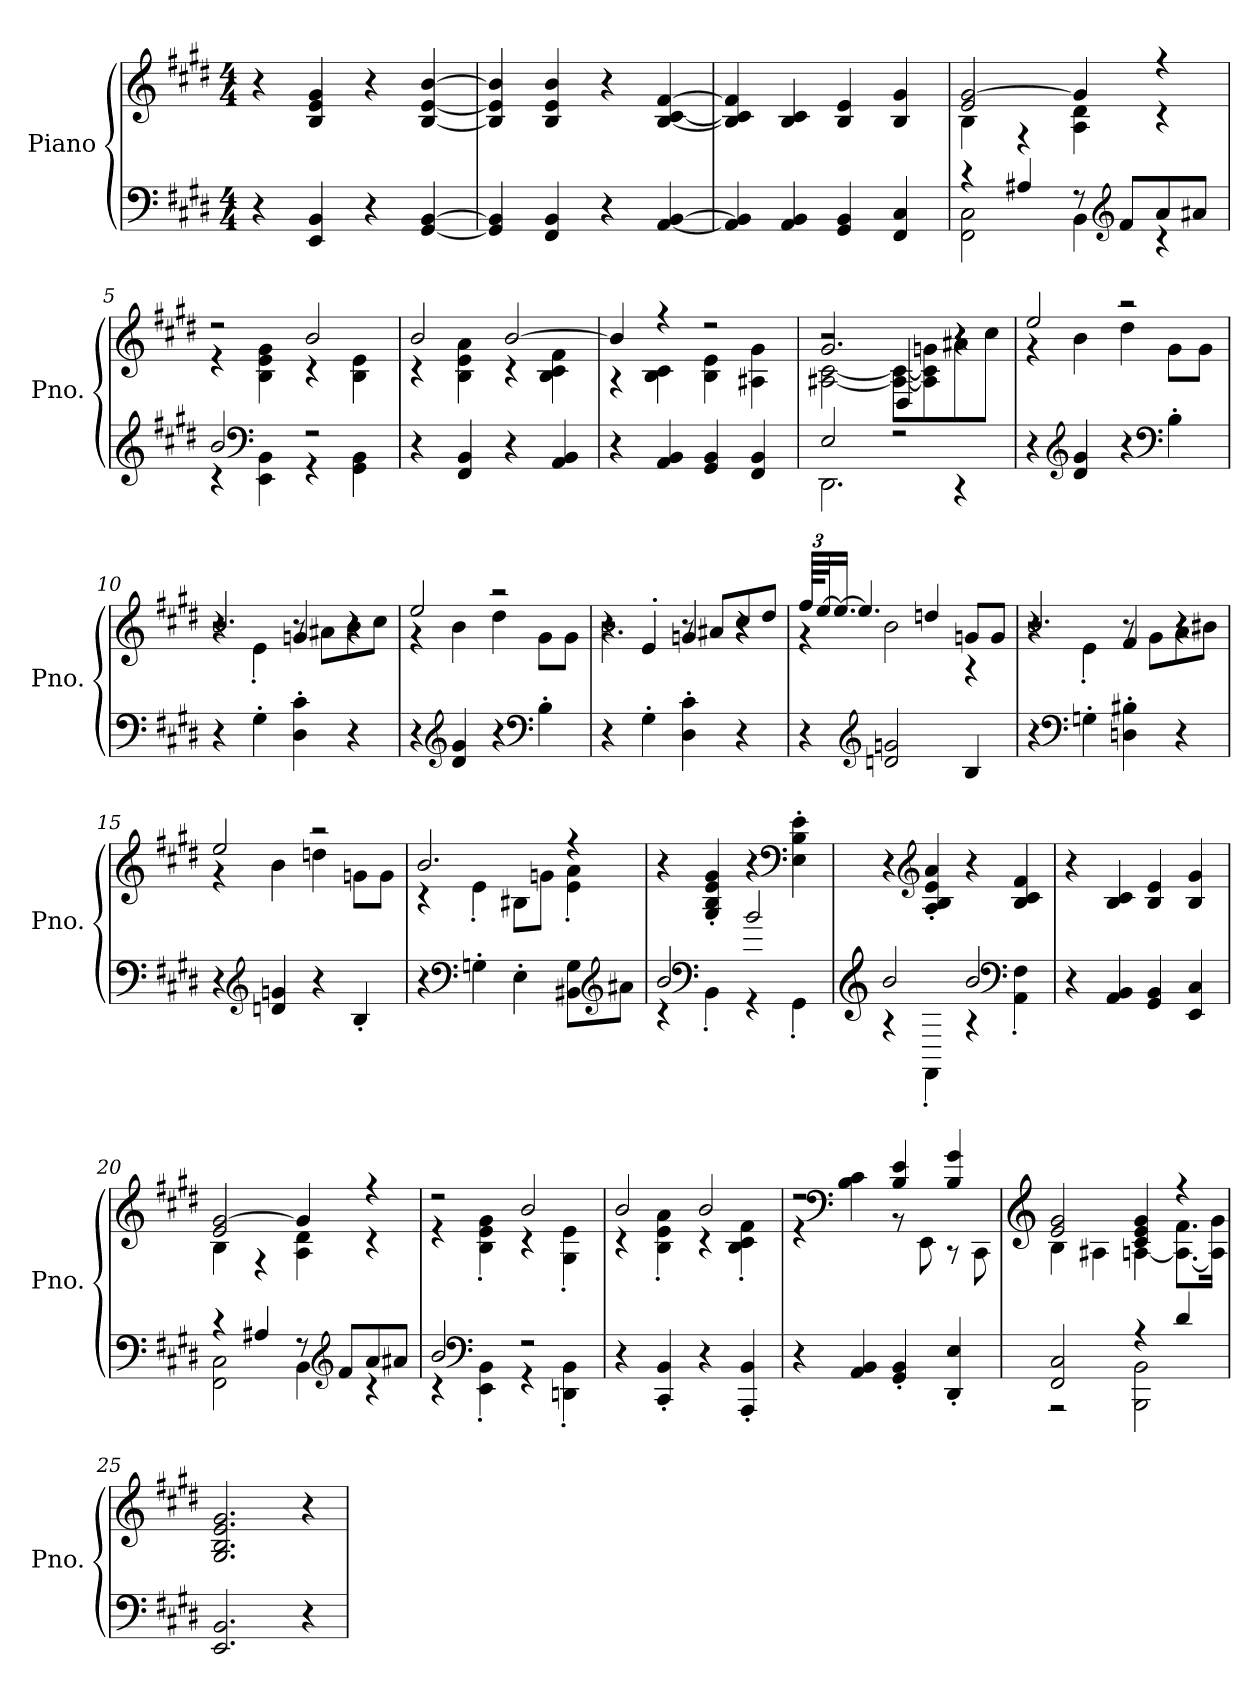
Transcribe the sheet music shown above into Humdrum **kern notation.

**kern	**kern
*part1	*part1
*staff2	*staff1
*I"Piano	*
*I'Pno.	*
*clefF4	*clefG2
*k[f#c#g#d#]	*k[f#c#g#d#]
*M4/4	*M4/4
*MM80	*MM80
=1	=1
4r	4r
4EE/ 4BB/	4B/ 4e/ 4g#/
4r	4r
[4GG#/ [4BB/	[4B/ [4e/ [4b/
=2	=2
4GG#/] 4BB/]	4B/] 4e/] 4b/]
4FF#/ 4BB/	4B/ 4e/ 4b/
4r	4r
[4AA/ [4BB/	[4B/ [4c#/ [4f#/
=3	=3
4AA/] 4BB/]	4B/] 4c#/] 4f#/]
4AA/ 4BB/	4B/ 4c#/
4GG#/ 4BB/	4B/ 4e/
4FF#/ 4C#/	4B/ 4g#/
=4	=4
*^	*^
4r	2FF#\ 2C#\	2e/ [2g#/	4B\
4A#X/	.	.	4r
8r	4BB\	4g#/]	4A\ 4d#\
*clefG2	*	*	*
8f#/L	.	.	.
8a/	4r	4r	4r
8a#X/J	.	.	.
=5	=5	=5	=5
2b/	4r	2r	4r
*clefF4	*	*	*
.	4EE\ 4BB\	.	4B\ 4e\ 4g#\
2r	4r	2b/	4r
.	4GG#\ 4BB\	.	4B\ 4e\
*v	*v	*	*
=6	=6	=6
4r	2b/	4r
4FF#/ 4BB/	.	4B\ 4e\ 4a\
4r	[2b/	4r
4AA/ 4BB/	.	4B\ 4c#\ 4f#\
!!LO:LB:g=z	!!
=7	=7	=7
4r	4b/]	4r
4AA/ 4BB/	4r	4B\ 4c#\
4GG#/ 4BB/	2r	4B\ 4e\
4FF#/ 4BB/	.	4A#X\ 4g#\
=8	=8	=8
*^	*	*^
2E/	2.DD#\	2.g#/	[2A#X\ [2c#\	2r
2r	.	.	8A#\_ 8c#\_L	4D#/
.	.	.	8A#\] 8c#\] 8gn\	.
.	4r	4r	8a#X\	4r
.	.	.	8cc#\J	.
*v	*v	*	*	*
*	*	*v	*v
=9	=9	=9
4r	2ee/	4r
*clefG2	*	*
4d#/ 4g#/	.	4b\
4r	2r	4dd#\
*clefF4	*	*
4B'\	.	8g#\L
.	.	8g#\J
=10	=10	=10
*	*	*^
4r	2.b/	4r	2r
4G#'\	.	4e'\	.
4D#\' 4c#\'	.	8r	4gn/
.	.	8a#X\L	.
4r	4r	8b\	4r
.	.	8cc#\J	.
*	*	*v	*v
=11	=11	=11
4r	2ee/	4r
*clefG2	*	*
4d#/ 4g#/	.	4b\
4r	2r	4dd#\
*clefF4	*	*
4B'\	.	8g#\L
.	.	8g#\J
!!LO:LB:g=z
=12	=12	=12
*	*	*^
4r	4r	2.b\	2r
4G#'\	4e'/	.	.
4D#\' 4c#\'	8r	.	4gn/
.	8a#X/L	.	.
4r	8cc#/	4r	4r
.	8dd#/J	.	.
*	*v	*v	*v
=13	=13
*	*Xbrackettup
*	*^
4r	96ff#/KLLL	4r
.	[48ee/J	.
.	16.ee/JJ_	.
.	4.ee/]	.
*clefG2	*	*
2dn/ 2gn/	.	2b\
.	4ddn/	.
4B/	8gn/L	4r
.	8g/J	.
=14	=14	=14
*	*	*^
4r	2.b/	4r	2r
*clefF4	*	*	*
4Gn'\	.	4e'\	.
4Dn\' 4B#X\'	.	8r	4f#/
.	.	8g#\L	.
4r	4r	8a\	4r
.	.	8b#X\J	.
*	*	*v	*v
=15	=15	=15
4r	2ee/	4r
*clefG2	*	*
4dn/ 4gn/	.	4b\
4r	2r	4ddn\
4B'/	.	8gn\L
.	.	8g\J
!!LO:LB:g=z	!!
=16	=16	=16
4r	2.b/	4r
*clefF4	*	*
4Gn'\	.	4e'\
4E'\	.	8B#X\L
.	.	8gn\J
8BB#X\ 8G\L	4r	4e\' 4a\'
*clefG2	*	*
8a#X\J	.	.
*	*v	*v
=17	=17
*^	*
2b/	4r	4r
*clefF4	*	*
.	4BB'\	4G#/' 4B/' 4e/' 4g#/'
2b/	4r	4r
*	*	*clefF4
.	4GG#'\	4E\' 4B\' 4e\'
=18	=18	=18
*clefG2	*	*
2b/	4r	4r
*	*	*clefG2
.	4FF#'\	4A/' 4B/' 4e/' 4a/'
2b/	4r	4r
*clefF4	*	*
.	4AA\' 4F#\'	4B/ 4c#/ 4f#/
*v	*v	*
=19	=19
4r	4r
4AA/ 4BB/	4B/ 4c#/
4GG#/ 4BB/	4B/ 4e/
4EE/ 4C#/	4B/ 4g#/
!!LO:LB:g=z
=20	=20
*^	*^
4r	2FF#\ 2C#\	2e/ [2g#/	4B\
4A#X/	.	.	4r
8r	4BB\	4g#/]	4A\ 4d#\
*clefG2	*	*	*
8f#/L	.	.	.
8a/	4r	4r	4r
8a#X/J	.	.	.
=21	=21	=21	=21
2b/	4r	2r	4r
*clefF4	*	*	*
.	4EE\' 4BB\'	.	4B\' 4e\' 4g#\'
2r	4r	2b/	4r
.	4DDn\' 4BB\'	.	4G#\' 4e\'
*v	*v	*	*
=22	=22	=22
4r	2b/	4r
4CC#/' 4BB/'	.	4B\' 4e\' 4a\'
4r	2b/	4r
4AAA/' 4BB/'	.	4B\' 4c#\' 4f#\'
=23	=23	=23
4r	2r	4r
*	*clefF4	*
4AA/ 4BB/	.	4B\ 4c#\
4GG#/' 4BB/'	4B/ 4e/	8r
.	.	8EE\
4DD#/' 4E/'	4B/ 4g#/	8r
.	.	8CC#\
!!LO:LB:g=z	!!
=24	=24	=24
*	*clefG2	*
*^	*	*
2FF#/ 2C#/	2r	2e/ 2g#/	4B\
.	.	.	4A#X\
4r	2BBB\ 2BB\	4c#/ 4e/ 4g#/	[4An\
4d#/	.	4r	8.A\_ 8.f#\L
.	.	.	16A\] 16g#\Jk
*v	*v	*	*
*	*v	*v
=25	=25
2.EE/ 2.BB/	2.G#/ 2.B/ 2.e/ 2.g#/
4r	4r
=	=
*-	*-
